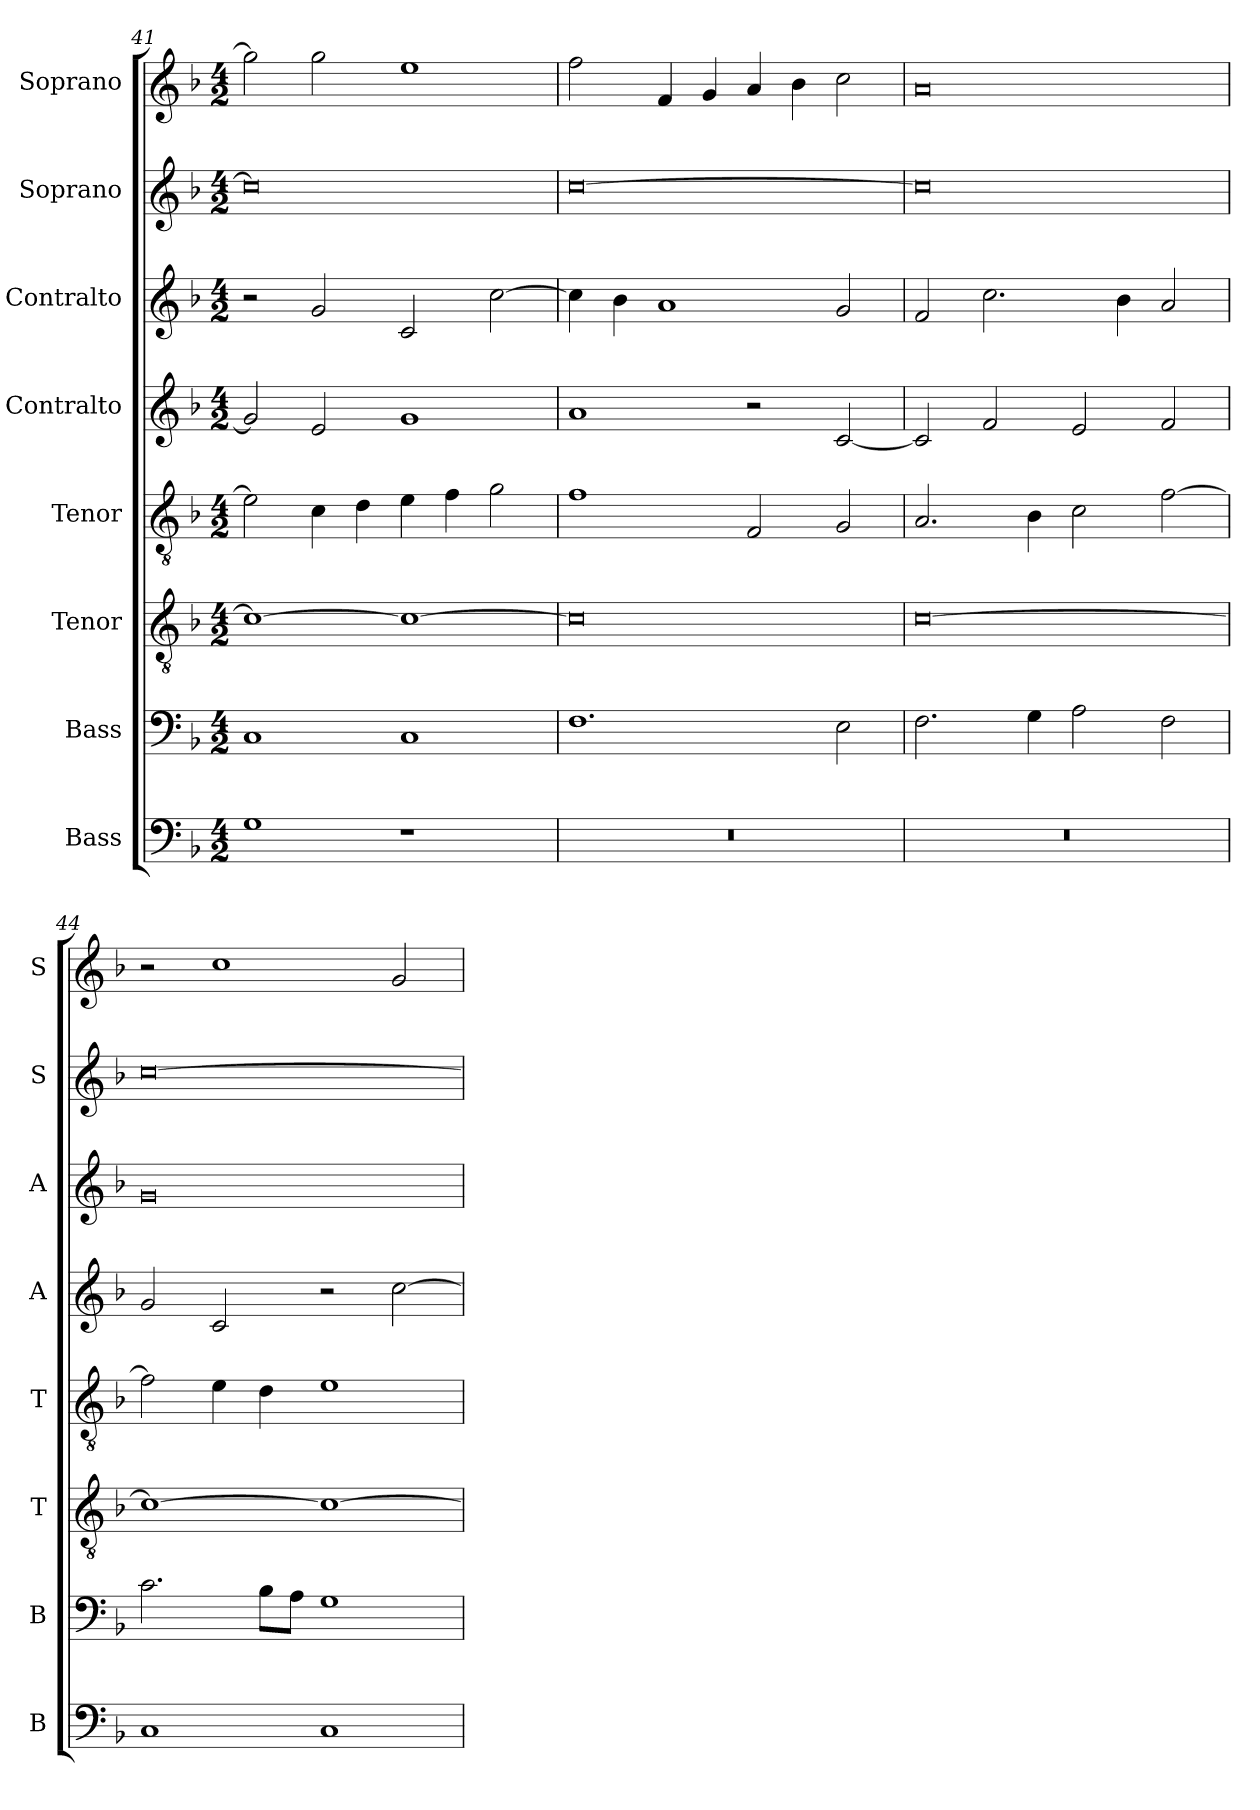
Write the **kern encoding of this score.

**kern	**kern	**kern	**kern	**kern	**kern	**kern	**kern
*part8	*part7	*part6	*part5	*part4	*part3	*part2	*part1
*staff8	*staff7	*staff6	*staff5	*staff4	*staff3	*staff2	*staff1
*I"Bass	*I"Bass	*I"Tenor	*I"Tenor	*I"Contralto	*I"Contralto	*I"Soprano	*I"Soprano
*I'B	*I'B	*I'T	*I'T	*I'A	*I'A	*I'S	*I'S
*clefF4	*clefF4	*clefGv2	*clefGv2	*clefG2	*clefG2	*clefG2	*clefG2
*k[b-]	*k[b-]	*k[b-]	*k[b-]	*k[b-]	*k[b-]	*k[b-]	*k[b-]
*F:ion	*F:ion	*F:ion	*F:ion	*F:ion	*F:ion	*F:ion	*F:ion
*M4/2	*M4/2	*M4/2	*M4/2	*M4/2	*M4/2	*M4/2	*M4/2
=41	=41	=41	=41	=41	=41	=41	=41
1G	1C	1c_	2e]	2g]	2r	0cc]	2gg]
.	.	.	4c	2e	2g	.	2gg
.	.	.	4d	.	.	.	.
1r	1C	1c_	4e	1g	2c	.	1ee
.	.	.	4f	.	.	.	.
.	.	.	2g	.	[2cc	.	.
=42	=42	=42	=42	=42	=42	=42	=42
0r	1.F	0c]	1f	1a	4cc]	[0cc	2ff
.	.	.	.	.	4b-	.	.
.	.	.	.	.	1a	.	4f
.	.	.	.	.	.	.	4g
.	.	.	2F	2r	.	.	4a
.	.	.	.	.	.	.	4b-
.	2E	.	2G	[2c	2g	.	2cc
=43	=43	=43	=43	=43	=43	=43	=43
0r	2.F	[0c	2.A	2c]	2f	0cc]	0a
.	.	.	.	2f	2.cc	.	.
.	4G	.	4B-	.	.	.	.
.	2A	.	2c	2e	.	.	.
.	.	.	.	.	4b-	.	.
.	2F	.	[2f	2f	2a	.	.
=44	=44	=44	=44	=44	=44	=44	=44
1C	2.c	1c_	2f]	2g	0g	[0cc	2r
.	.	.	4e	2c	.	.	1cc
.	8B-\L	.	4d	.	.	.	.
.	8A\J	.	.	.	.	.	.
1C	1G	1c_	1e	2r	.	.	.
.	.	.	.	[2cc	.	.	2g
=	=	=	=	=	=	=	=
*-	*-	*-	*-	*-	*-	*-	*-
